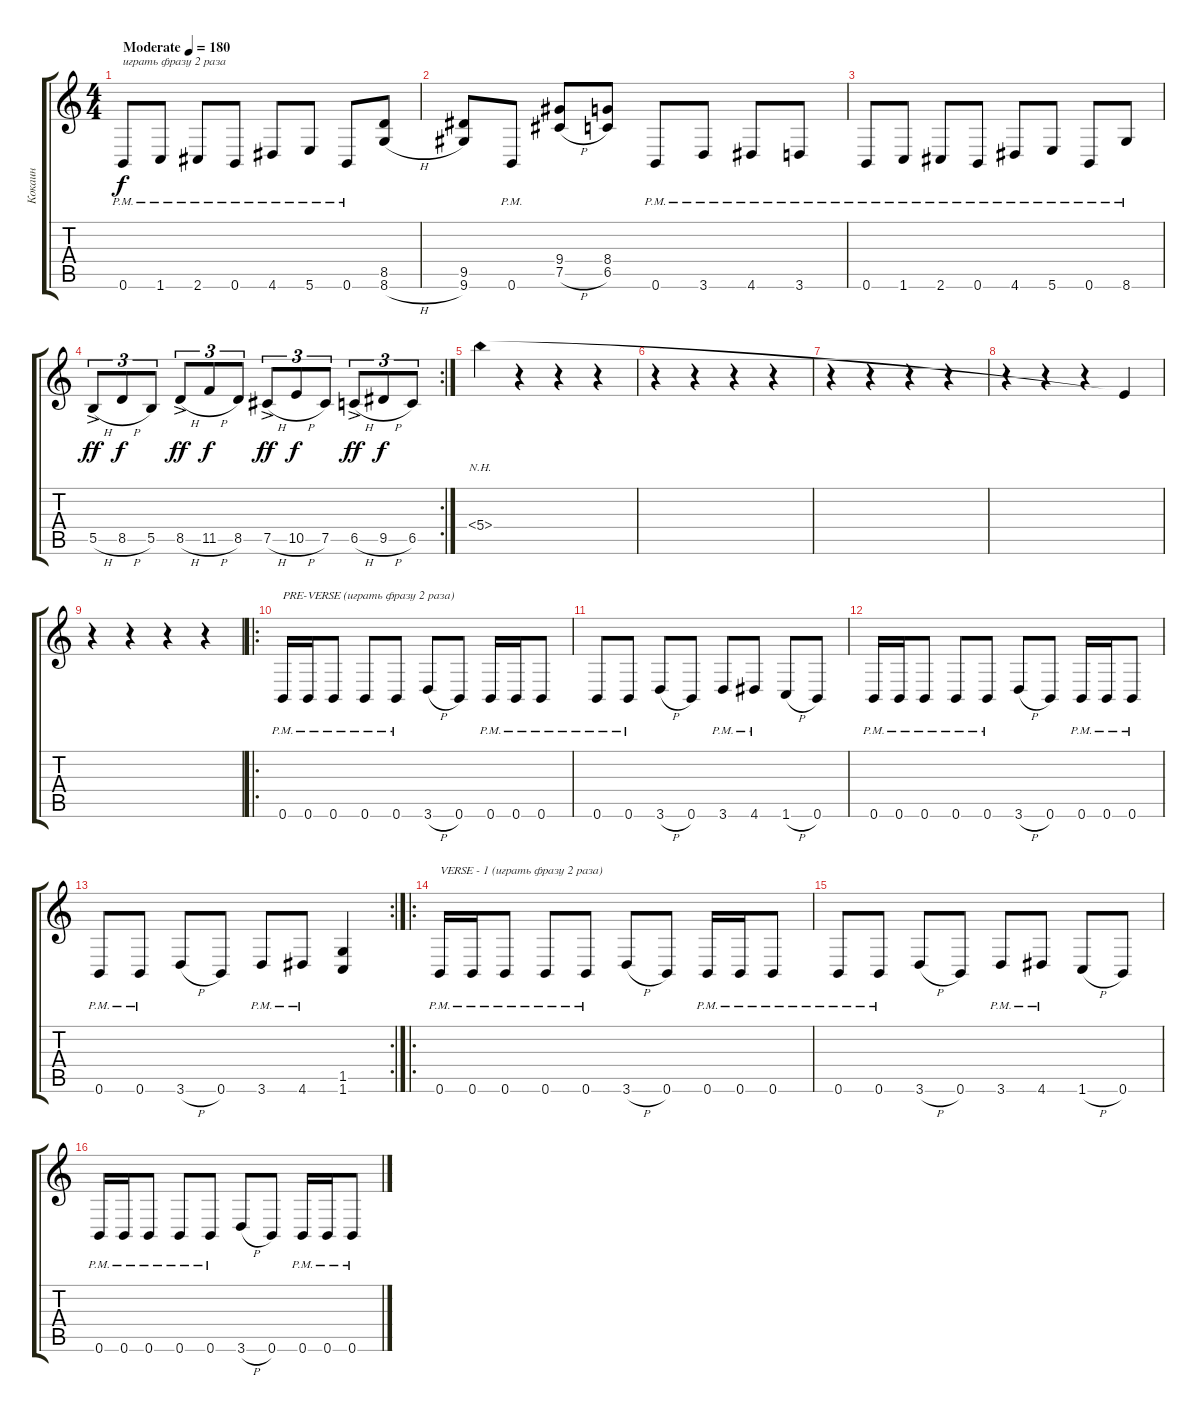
\track ("Кокаин" "Кокаин") {instrument overdrivenguitar}
\staff {score tabs}
\tuning (Db4 Ab3 E3 B2 Gb2 B1) {hide}
\ts (4 4)
\tempo (180 "Moderate")
\clef g2
\ks c
0.6{pm}.8{txt "играть фразу 2 раза" dy f instrument overdrivenguitar} 1.6{pm}.8 2.6{pm}.8 0.6{pm}.8 4.6{pm}.8 5.6{pm}.8 0.6{pm}.8 (8.5 8.6{h}).8 |
(9.5 9.6).8 0.6{pm}.8 (9.4 7.5{h}).8 (8.4 6.5).8 0.6{pm}.8 3.6{pm}.8 4.6{pm}.8 3.6{pm}.8 |
0.6{pm}.8 1.6{pm}.8 2.6{pm}.8 0.6{pm}.8 4.6{pm}.8 5.6{pm}.8 0.6{pm}.8 8.6{pm}.8 |
\rc 2
5.5{h ac}.8{tu (3 2) dy ff} 8.5{h}.8{tu (3 2) dy f} 5.5.8{tu (3 2)} 8.5{h ac}.8{tu (3 2) dy ff} 11.5{h}.8{tu (3 2) dy f} 8.5.8{tu (3 2)} 7.5{h ac}.8{tu (3 2) dy ff} 10.5{h}.8{tu (3 2) dy f} 7.5.8{tu (3 2)} 6.5{h ac}.8{tu (3 2) dy ff} 9.5{h}.8{tu (3 2) dy f} 6.5.8{tu (3 2)} |
5.4{nh}.4 r.4 r.4 r.4 |
r.4 r.4 r.4 r.4 |
r.4 r.4 r.4 r.4 |
r.4 r.4 r.4 5.4{t}.4 |
r.4 r.4 r.4 r.4 |
\ro
0.6{pm}.16{txt "PRE-VERSE (играть фразу 2 раза)"} 0.6{pm}.16 0.6{pm}.8 0.6{pm}.8 0.6{pm}.8 3.6{h}.8 0.6.8 0.6{pm}.16 0.6{pm}.16 0.6{pm}.8 |
0.6{pm}.8 0.6{pm}.8 3.6{h}.8 0.6.8 3.6{pm}.8 4.6{pm}.8 1.6{h}.8 0.6.8 |
0.6{pm}.16 0.6{pm}.16 0.6{pm}.8 0.6{pm}.8 0.6{pm}.8 3.6{h}.8 0.6.8 0.6{pm}.16 0.6{pm}.16 0.6{pm}.8 |
\rc 2
0.6{pm}.8 0.6{pm}.8 3.6{h}.8 0.6.8 3.6{pm}.8 4.6{pm}.8 (1.5 1.6).4 |
\ro
0.6{pm}.16{txt "VERSE - 1 (играть фразу 2 раза)"} 0.6{pm}.16 0.6{pm}.8 0.6{pm}.8 0.6{pm}.8 3.6{h}.8 0.6.8 0.6{pm}.16 0.6{pm}.16 0.6{pm}.8 |
0.6{pm}.8 0.6{pm}.8 3.6{h}.8 0.6.8 3.6{pm}.8 4.6{pm}.8 1.6{h}.8 0.6.8 |
0.6{pm}.16 0.6{pm}.16 0.6{pm}.8 0.6{pm}.8 0.6{pm}.8 3.6{h}.8 0.6.8 0.6{pm}.16 0.6{pm}.16 0.6{pm}.8
